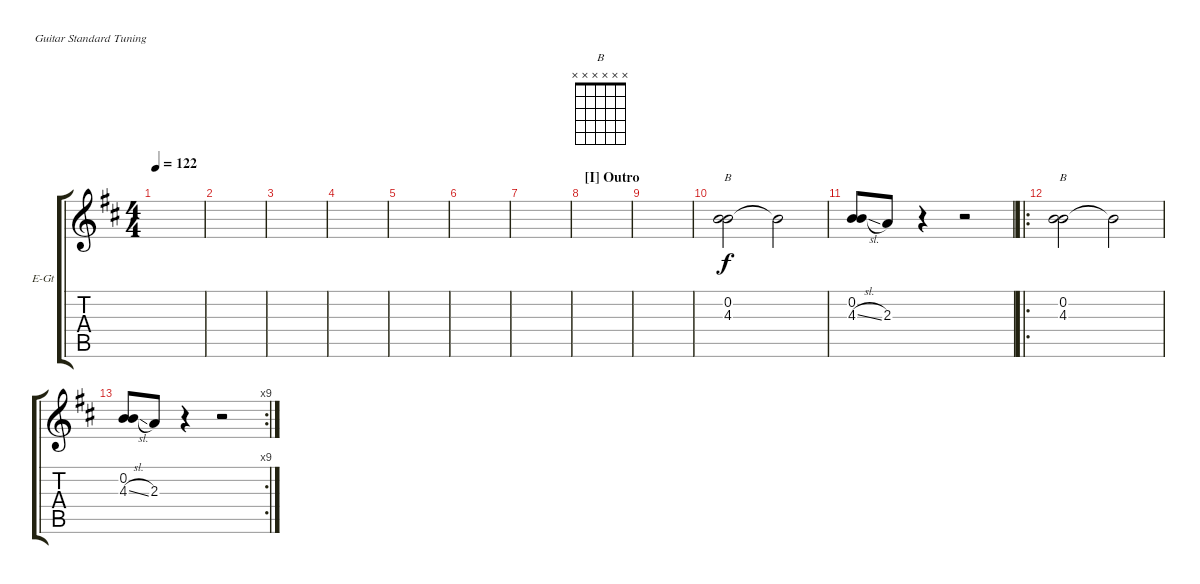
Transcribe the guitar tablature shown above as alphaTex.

\bracketExtendMode groupsimilarinstruments
\firstSystemTrackNameOrientation horizontal
\otherSystemsTrackNameOrientation horizontal
\track ("Gtr 2" "E-Gt") {instrument acousticgrandpiano}
\staff {score tabs}
\tuning (E4 B3 G3 D3 A2 E2)
\displaytranspose 12
\chord ("B" x x x x x x)
\ts (4 4)
\tempo 122
\clef g2
\ks d
|
|
|
|
|
|
|
\section ("I" "Outro")
|
|
(0.2 4.3).2{ch "B"} 4.3{t}.2 |
(0.2 4.3{sl}).8 2.3.8 r.4 r.2 |
\ro
(0.2 4.3).2{ch "B"} 4.3{t}.2 |
\rc 9
(0.2 4.3{sl}).8 2.3.8 r.4 r.2
